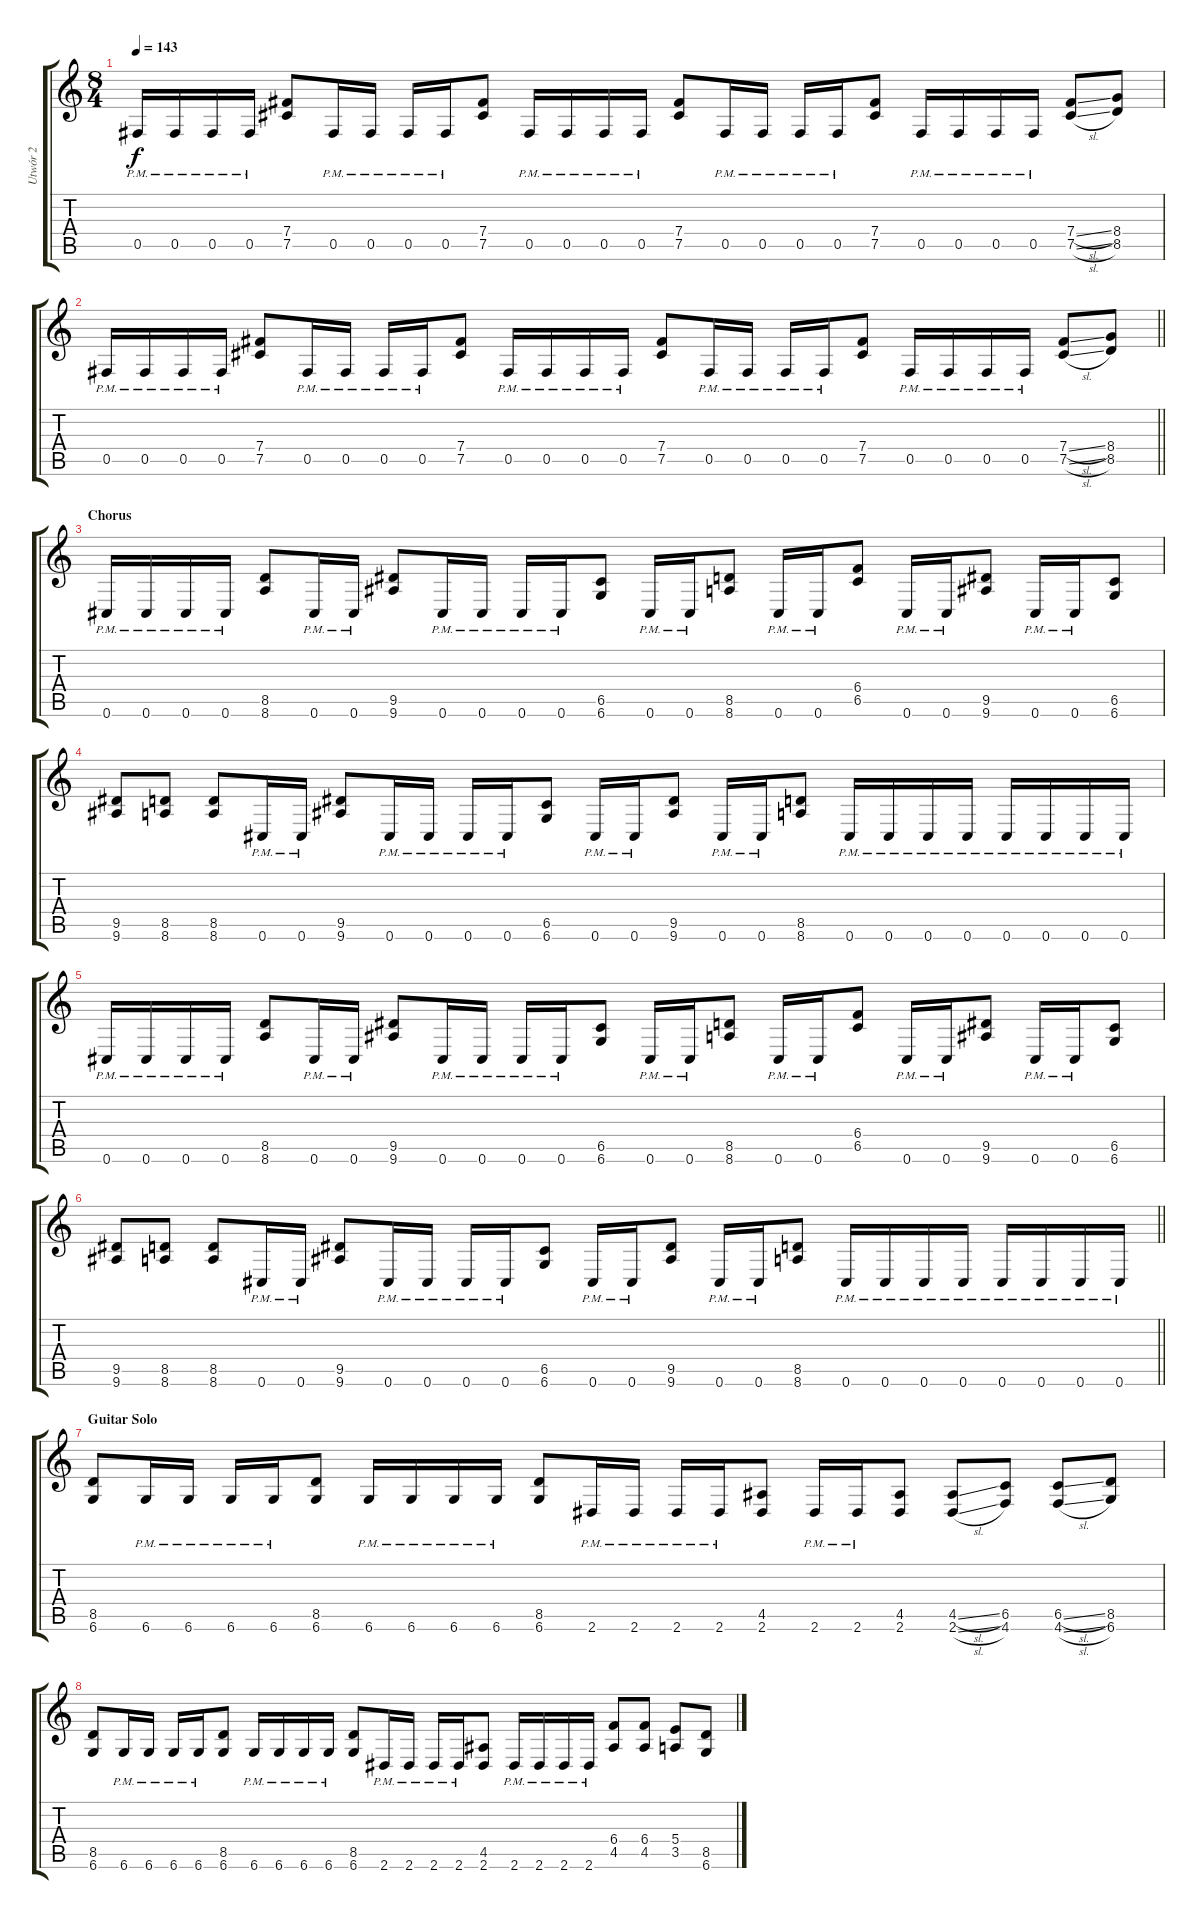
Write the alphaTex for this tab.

\track ("Utwór 2" "Utwór 2") {instrument distortionguitar}
\staff {score tabs}
\tuning (Db4 Ab3 E3 B2 Gb2 Db2) {hide}
\ts (8 4)
\tempo 143
\clef g2
\ks c
0.5{pm}.16{dy f} 0.5{pm}.16 0.5{pm}.16 0.5{pm}.16 (7.4 7.5).8 0.5{pm}.16 0.5{pm}.16 0.5{pm}.16 0.5{pm}.16 (7.4 7.5).8 0.5{pm}.16 0.5{pm}.16 0.5{pm}.16 0.5{pm}.16 (7.4 7.5).8 0.5{pm}.16 0.5{pm}.16 0.5{pm}.16 0.5{pm}.16 (7.4 7.5).8 0.5{pm}.16 0.5{pm}.16 0.5{pm}.16 0.5{pm}.16 (7.4{sl} 7.5{sl}).8 (8.4 8.5).8 |
\barLineRight lightlight
0.5{pm}.16 0.5{pm}.16 0.5{pm}.16 0.5{pm}.16 (7.4 7.5).8 0.5{pm}.16 0.5{pm}.16 0.5{pm}.16 0.5{pm}.16 (7.4 7.5).8 0.5{pm}.16 0.5{pm}.16 0.5{pm}.16 0.5{pm}.16 (7.4 7.5).8 0.5{pm}.16 0.5{pm}.16 0.5{pm}.16 0.5{pm}.16 (7.4 7.5).8 0.5{pm}.16 0.5{pm}.16 0.5{pm}.16 0.5{pm}.16 (7.4{sl} 7.5{sl}).8 (8.4 8.5).8 |
\section ("" "Chorus")
0.6{pm}.16 0.6{pm}.16 0.6{pm}.16 0.6{pm}.16 (8.5 8.6).8 0.6{pm}.16 0.6{pm}.16 (9.5 9.6).8 0.6{pm}.16 0.6{pm}.16 0.6{pm}.16 0.6{pm}.16 (6.5 6.6).8 0.6{pm}.16 0.6{pm}.16 (8.5 8.6).8 0.6{pm}.16 0.6{pm}.16 (6.4 6.5).8 0.6{pm}.16 0.6{pm}.16 (9.5 9.6).8 0.6{pm}.16 0.6{pm}.16 (6.5 6.6).8 |
(9.5 9.6).8 (8.5 8.6).8 (8.5 8.6).8 0.6{pm}.16 0.6{pm}.16 (9.5 9.6).8 0.6{pm}.16 0.6{pm}.16 0.6{pm}.16 0.6{pm}.16 (6.5 6.6).8 0.6{pm}.16 0.6{pm}.16 (9.5 9.6).8 0.6{pm}.16 0.6{pm}.16 (8.5 8.6).8 0.6{pm}.16 0.6{pm}.16 0.6{pm}.16 0.6{pm}.16 0.6{pm}.16 0.6{pm}.16 0.6{pm}.16 0.6{pm}.16 |
0.6{pm}.16 0.6{pm}.16 0.6{pm}.16 0.6{pm}.16 (8.5 8.6).8 0.6{pm}.16 0.6{pm}.16 (9.5 9.6).8 0.6{pm}.16 0.6{pm}.16 0.6{pm}.16 0.6{pm}.16 (6.5 6.6).8 0.6{pm}.16 0.6{pm}.16 (8.5 8.6).8 0.6{pm}.16 0.6{pm}.16 (6.4 6.5).8 0.6{pm}.16 0.6{pm}.16 (9.5 9.6).8 0.6{pm}.16 0.6{pm}.16 (6.5 6.6).8 |
\barLineRight lightlight
(9.5 9.6).8 (8.5 8.6).8 (8.5 8.6).8 0.6{pm}.16 0.6{pm}.16 (9.5 9.6).8 0.6{pm}.16 0.6{pm}.16 0.6{pm}.16 0.6{pm}.16 (6.5 6.6).8 0.6{pm}.16 0.6{pm}.16 (9.5 9.6).8 0.6{pm}.16 0.6{pm}.16 (8.5 8.6).8 0.6{pm}.16 0.6{pm}.16 0.6{pm}.16 0.6{pm}.16 0.6{pm}.16 0.6{pm}.16 0.6{pm}.16 0.6{pm}.16 |
\section ("" "Guitar Solo")
(8.5 6.6).8 6.6{pm}.16 6.6{pm}.16 6.6{pm}.16 6.6{pm}.16 (8.5 6.6).8 6.6{pm}.16 6.6{pm}.16 6.6{pm}.16 6.6{pm}.16 (8.5 6.6).8 2.6{pm}.16 2.6{pm}.16 2.6{pm}.16 2.6{pm}.16 (4.5 2.6).8 2.6{pm}.16 2.6{pm}.16 (4.5 2.6).8 (4.5{sl} 2.6{sl}).8 (6.5 4.6).8 (6.5{sl} 4.6{sl}).8 (8.5 6.6).8 |
(8.5 6.6).8 6.6{pm}.16 6.6{pm}.16 6.6{pm}.16 6.6{pm}.16 (8.5 6.6).8 6.6{pm}.16 6.6{pm}.16 6.6{pm}.16 6.6{pm}.16 (8.5 6.6).8 2.6{pm}.16 2.6{pm}.16 2.6{pm}.16 2.6{pm}.16 (4.5 2.6).8 2.6{pm}.16 2.6{pm}.16 2.6{pm}.16 2.6{pm}.16 (6.4 4.5).8 (6.4 4.5).8 (5.4 3.5).8 (8.5 6.6).8
